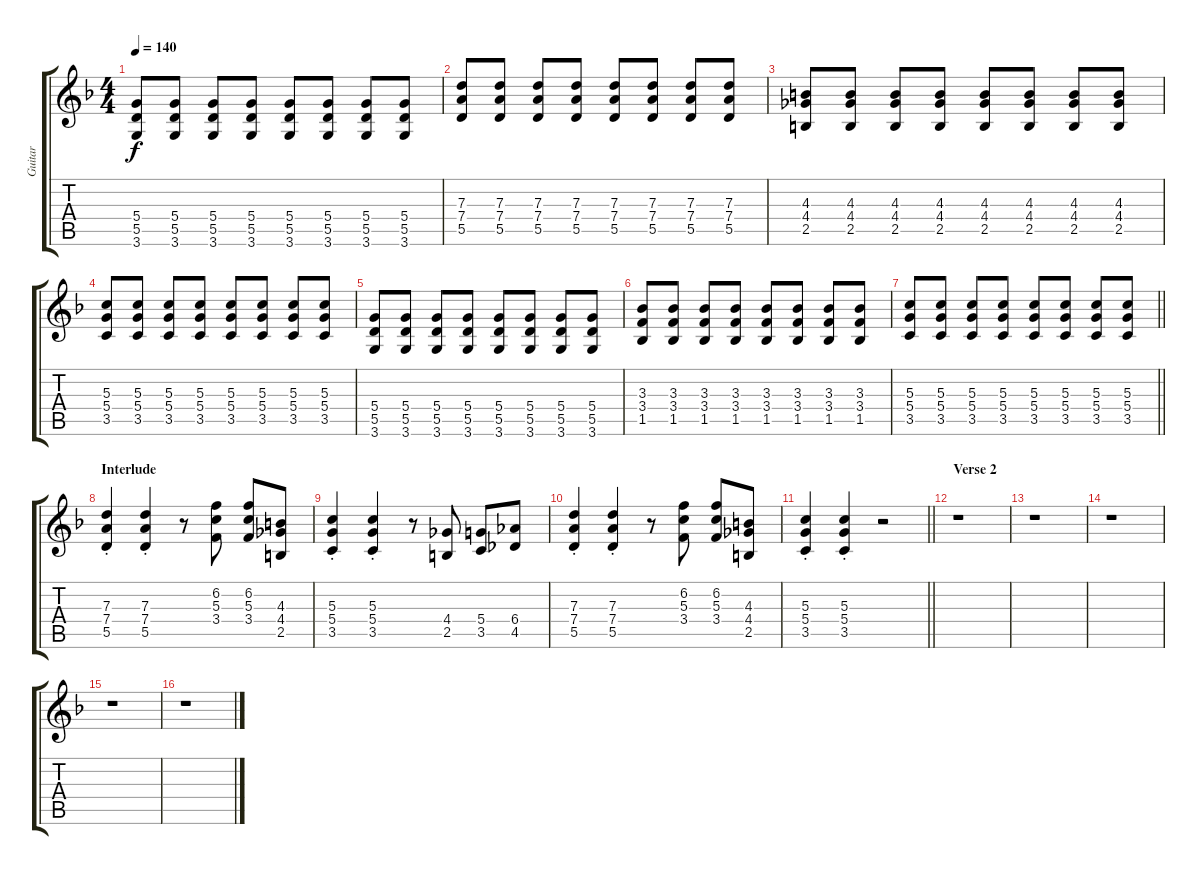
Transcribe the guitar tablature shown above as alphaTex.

\track ("Guitar " "Guitar ") {instrument distortionguitar}
\staff {score tabs}
\tuning (E4 B3 G3 D3 A2 E2) {hide}
\ts (4 4)
\tempo 140
\clef g2
\ks f
(5.4 5.5 3.6).8{dy f} (5.4 5.5 3.6).8 (5.4 5.5 3.6).8 (5.4 5.5 3.6).8 (5.4 5.5 3.6).8 (5.4 5.5 3.6).8 (5.4 5.5 3.6).8 (5.4 5.5 3.6).8 |
(7.3 7.4 5.5).8 (7.3 7.4 5.5).8 (7.3 7.4 5.5).8 (7.3 7.4 5.5).8 (7.3 7.4 5.5).8 (7.3 7.4 5.5).8 (7.3 7.4 5.5).8 (7.3 7.4 5.5).8 |
(4.3 4.4 2.5).8 (4.3 4.4 2.5).8 (4.3 4.4 2.5).8 (4.3 4.4 2.5).8 (4.3 4.4 2.5).8 (4.3 4.4 2.5).8 (4.3 4.4 2.5).8 (4.3 4.4 2.5).8 |
(5.3 5.4 3.5).8 (5.3 5.4 3.5).8 (5.3 5.4 3.5).8 (5.3 5.4 3.5).8 (5.3 5.4 3.5).8 (5.3 5.4 3.5).8 (5.3 5.4 3.5).8 (5.3 5.4 3.5).8 |
(5.4 5.5 3.6).8 (5.4 5.5 3.6).8 (5.4 5.5 3.6).8 (5.4 5.5 3.6).8 (5.4 5.5 3.6).8 (5.4 5.5 3.6).8 (5.4 5.5 3.6).8 (5.4 5.5 3.6).8 |
(3.3 3.4 1.5).8 (3.3 3.4 1.5).8 (3.3 3.4 1.5).8 (3.3 3.4 1.5).8 (3.3 3.4 1.5).8 (3.3 3.4 1.5).8 (3.3 3.4 1.5).8 (3.3 3.4 1.5).8 |
\barLineRight lightlight
(5.3 5.4 3.5).8 (5.3 5.4 3.5).8 (5.3 5.4 3.5).8 (5.3 5.4 3.5).8 (5.3 5.4 3.5).8 (5.3 5.4 3.5).8 (5.3 5.4 3.5).8 (5.3 5.4 3.5).8 |
\section ("" "Interlude")
(7.3{st} 7.4{st} 5.5{st}).4 (7.3{st} 7.4{st} 5.5{st}).4 r.8 (6.2 5.3 3.4).8 (6.2 5.3 3.4).8 (4.3 4.4 2.5).8 |
(5.3{st} 5.4{st} 3.5{st}).4 (5.3{st} 5.4{st} 3.5{st}).4 r.8 (4.4 2.5).8 (5.4 3.5).8 (6.4 4.5).8 |
(7.3{st} 7.4{st} 5.5{st}).4 (7.3{st} 7.4{st} 5.5{st}).4 r.8 (6.2 5.3 3.4).8 (6.2 5.3 3.4).8 (4.3 4.4 2.5).8 |
\barLineRight lightlight
(5.3{st} 5.4{st} 3.5{st}).4 (5.3{st} 5.4{st} 3.5{st}).4 r.2 |
\section ("" "Verse 2")
r.1 |
r.1 |
r.1 |
r.1 |
r.1
